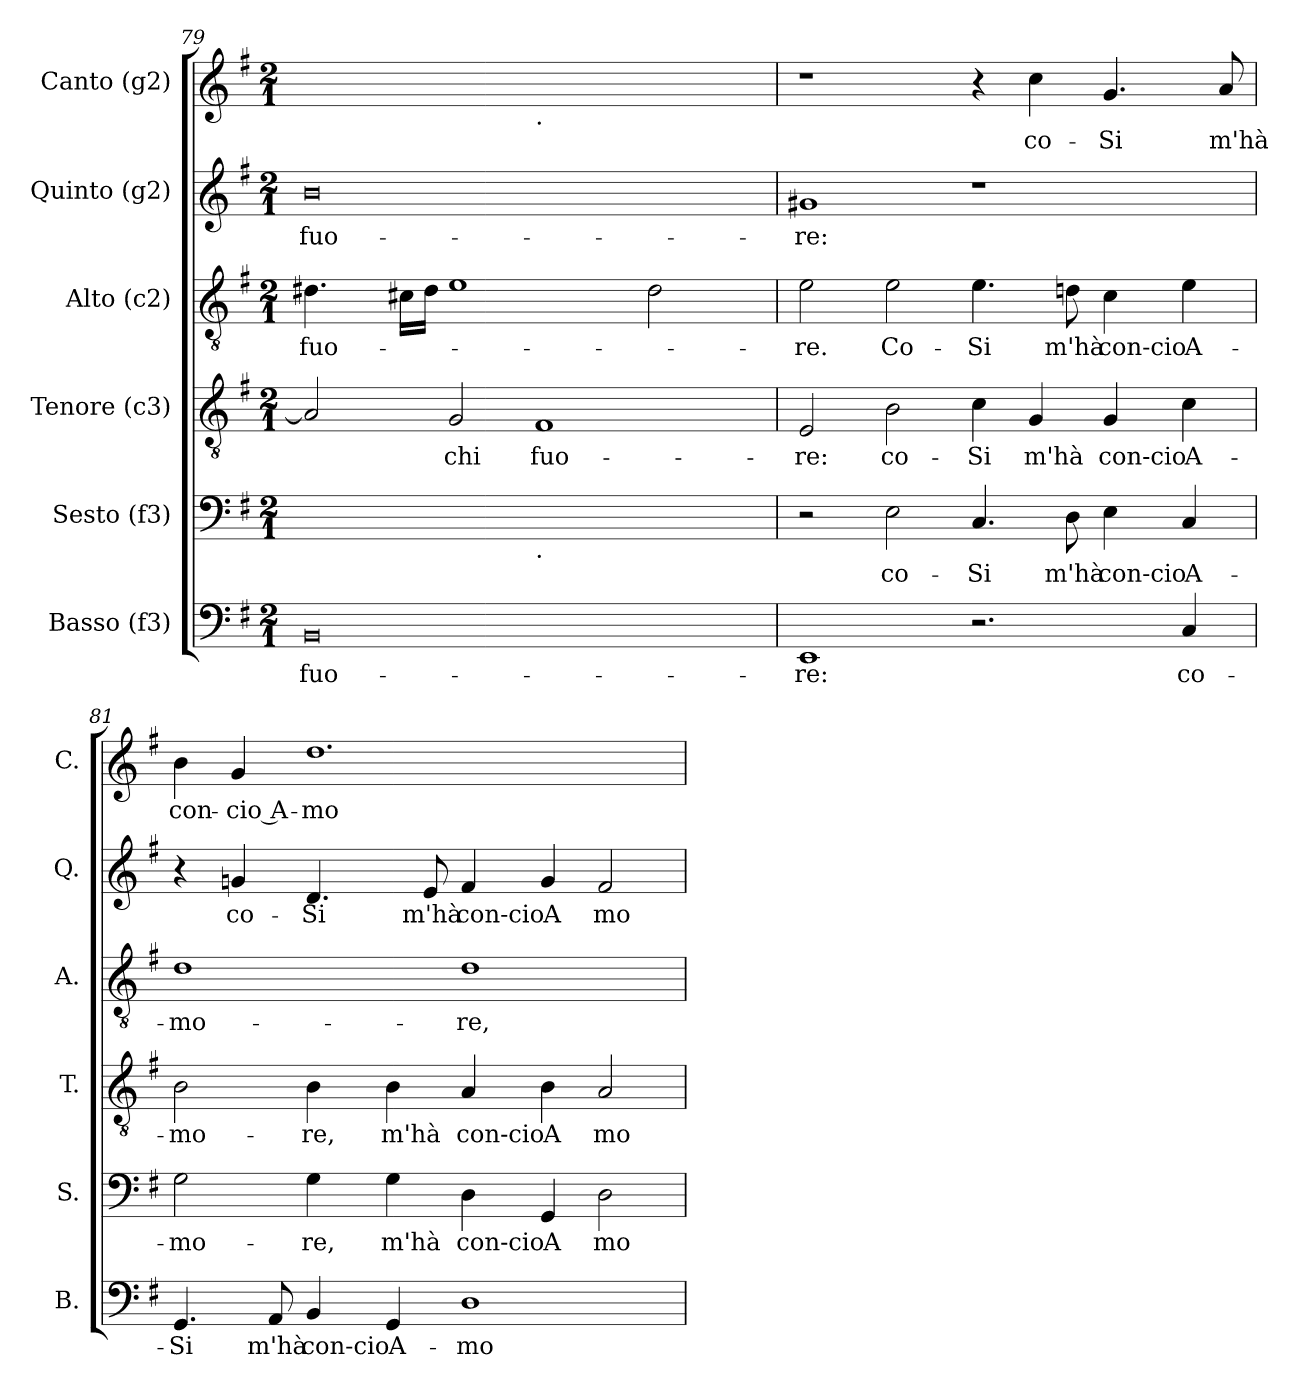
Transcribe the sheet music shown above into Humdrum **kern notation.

**kern	**text	**kern	**text	**kern	**text	**kern	**text	**kern	**text	**kern	**text
*part6	*part6	*part5	*part5	*part4	*part4	*part3	*part3	*part2	*part2	*part1	*part1
*staff6	*staff6	*staff5	*staff5	*staff4	*staff4	*staff3	*staff3	*staff2	*staff2	*staff1	*staff1
*I"Basso (f3)	*	*I"Sesto (f3)	*	*I"Tenore (c3)	*	*I"Alto (c2)	*	*I"Quinto (g2)	*	*I"Canto (g2)	*
*I'B.	*	*I'S.	*	*I'T.	*	*I'A.	*	*I'Q.	*	*I'C.	*
!!LO:PB:g=z
*clefF4	*	*clefF4	*	*clefGv2	*	*clefGv2	*	*clefG2	*	*clefG2	*
*k[f#]	*	*k[f#]	*	*k[f#]	*	*k[f#]	*	*k[f#]	*	*k[f#]	*
*G:	*	*G:	*	*G:	*	*G:	*	*G:	*	*G:	*
*M2/1	*	*M2/1	*	*M2/1	*	*M2/1	*	*M2/1	*	*M2/1	*
=79	=79	=79	=79	=79	=79	=79	=79	=79	=79	=79	=79
!	!LO:LY:b:cj	!	!	!	!	!	!LO:LY:b	!	!LO:LY:b:cj	!	!
*	*	*	*	*^	*	*	*	*	*	*	*
0BB	fuo-	1ryy	.	2A/]	8.ryy	.	4.d#X\	fuo-	0b	fuo-	1ryy	.
.	.	.	.	.	1ryy	.	.	.	.	.	.	.
.	.	.	.	.	.	.	16c#\L	.	.	.	.	.
.	.	.	.	.	.	.	16d#\J	.	.	.	.	.
!	!	!	!	!	!	!LO:LY:b:cj	!	!	!	!	!	!
.	.	.	.	2G/	.	-chi	1e	.	.	.	.	.
!	!	!	!	!	!	!	!	!	!	!	!LO:TX:b:t=.	!
!	!	!LO:TX:b:t=.	!	!	!	!	!	!	!	!	!	!
!	!	!	!	!	!	!LO:LY:b:cj	!	!	!	!	!	!
.	.	1ryy	.	1F#	.	fuo-	.	.	.	.	1ryy	.
.	.	.	.	.	2ryy	.	.	.	.	.	.	.
.	.	.	.	.	.	.	2d#\	.	.	.	.	.
.	.	.	.	.	4ryy	.	.	.	.	.	.	.
.	.	.	.	.	16ryy	.	.	.	.	.	.	.
=80	=80	=80	=80	=80	=80	=80	=80	=80	=80	=80	=80	=80
!	!LO:LY:b:cj	!	!	!	!	!LO:LY:b:cj	!	!LO:LY:b:cj	!	!LO:LY:b:cj	!	!
*	*	*	*	*v	*v	*	*	*	*	*	*	*
1EE	-re:	2r	.	2E/	-re:	2e\	-re.	1g#X	-re:	1r	.
!	!	!	!LO:LY:b:cj	!	!LO:LY:b:cj	!	!LO:LY:b:cj	!	!	!	!
.	.	2E\	co-	2B\	co-	2e\	Co-	.	.	.	.
!	!	!	!LO:LY:b:cj	!	!LO:LY:b:cj	!	!LO:LY:b:cj	!	!	!	!
2.r	.	4.C/	-Si	4c\	-Si	4.e\	-Si	1r	.	4r	.
!	!	!	!	!	!LO:LY:b:cj	!	!	!	!	!	!LO:LY:b:cj
.	.	.	.	4G/	m'hà	.	.	.	.	4cc\	co-
!	!	!	!LO:LY:b:cj	!	!	!	!LO:LY:b:cj	!	!	!	!
.	.	8D\	m'hà	.	.	8dn\	m'hà	.	.	.	.
!	!	!	!LO:LY:b	!	!LO:LY:b	!	!LO:LY:b	!	!	!	!LO:LY:b:cj
.	.	4E\	con-cio	4G/	con-cio	4c\	con-cio	.	.	4.g/	-Si
!	!LO:LY:b:cj	!	!LO:LY:b	!	!LO:LY:b	!	!LO:LY:b	!	!	!	!
4C/	co-	4C/	A-	4c\	A-	4e\	A-	.	.	.	.
!	!	!	!	!	!	!	!	!	!	!	!LO:LY:b:cj
.	.	.	.	.	.	.	.	.	.	8a/	m'hà
!!LO:LB:g=z
=81	=81	=81	=81	=81	=81	=81	=81	=81	=81	=81	=81
!	!LO:LY:b:cj	!	!LO:LY:b:cj	!	!LO:LY:b:cj	!	!LO:LY:b:cj	!	!	!	!LO:LY:b:cj
4.GG/	-Si	2G\	-mo-	2B\	-mo-	1d	-mo-	4r	.	4b\	con-
!	!	!	!	!	!	!	!	!	!LO:LY:b:cj	!	!LO:LY:b:rj
.	.	.	.	.	.	.	.	4gn/	co-	4g/	-cio A-
!	!LO:LY:b:cj	!	!	!	!	!	!	!	!	!	!
8AA/	m'hà	.	.	.	.	.	.	.	.	.	.
!	!LO:LY:b	!	!LO:LY:b:cj	!	!LO:LY:b:cj	!	!	!	!LO:LY:b:cj	!	!LO:LY:b
4BB/	con-cio	4G\	-re,	4B\	-re,	.	.	4.d/	-Si	1.dd	-mo-
!	!LO:LY:b	!	!LO:LY:b:cj	!	!LO:LY:b:cj	!	!	!	!	!	!
4GG/	A-	4G\	m'hà	4B\	m'hà	.	.	.	.	.	.
!	!	!	!	!	!	!	!	!	!LO:LY:b:cj	!	!
.	.	.	.	.	.	.	.	8e/	m'hà	.	.
!	!LO:LY:b:cj	!	!LO:LY:b	!	!LO:LY:b	!	!LO:LY:b:cj	!	!LO:LY:b	!	!
1D	-mo-	4D\	con-cio	4A/	con-cio	1d	-re,	4f#/	con-cio	.	.
!	!	!	!LO:LY:b	!	!LO:LY:b	!	!	!	!LO:LY:b	!	!
.	.	4GG/	A	4B\	A	.	.	4g/	A	.	.
!	!	!	!LO:LY:b:cj	!	!LO:LY:b:cj	!	!	!	!LO:LY:b:cj	!	!
.	.	2D\	mo-	2A/	mo-	.	.	2f#/	mo-	.	.
=	=	=	=	=	=	=	=	=	=	=	=
*-	*-	*-	*-	*-	*-	*-	*-	*-	*-	*-	*-
